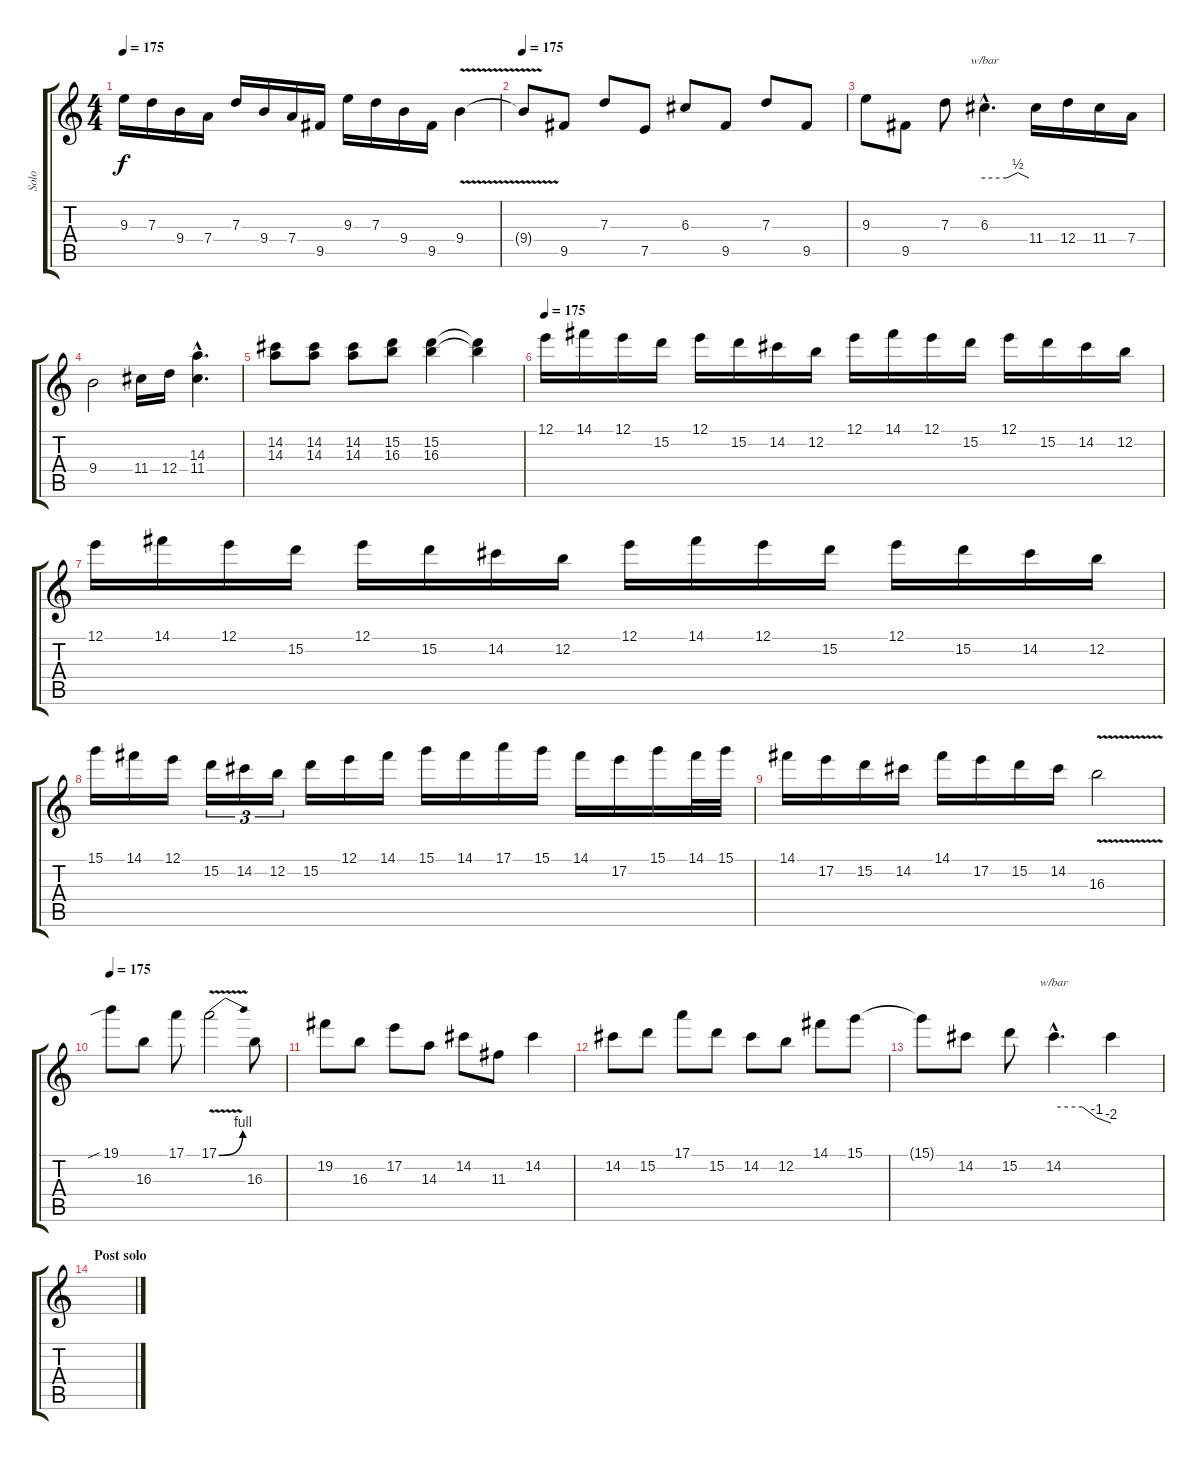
\track ("Solo" "Solo") {instrument distortionguitar}
\staff {score tabs}
\tuning (E4 B3 G3 D3 A2 E2) {hide}
\ts (4 4)
\tempo 175
\clef g2
\ks c
9.3.16{dy f} 7.3.16 9.4.16 7.4.16 7.3.16 9.4.16 7.4.16 9.5.16 9.3.16 7.3.16 9.4.16 9.5.16 9.4{v}.4 |
\tempo 175
9.4{t}.8 9.5.8 7.3.8 7.5.8 6.3.8 9.5.8 7.3.8 9.5.8 |
9.3.8 9.5.8 7.3.8 6.3{hac}.4{d tbe (custom default 0 0 30 0 45 2 60 0)} 11.4.16 12.4.16 11.4.16 7.4.16 |
9.4.2 11.4.16 12.4.16 (14.3{hac} 11.4{hac}).4{d} |
(14.2 14.3).8 (14.2 14.3).8 (14.2 14.3).8 (15.2 16.3).8 (15.2 16.3).4 (15.2{t} 16.3{t}).4 |
\tempo 175
12.1.16 14.1.16 12.1.16 15.2.16 12.1.16 15.2.16 14.2.16 12.2.16 12.1.16 14.1.16 12.1.16 15.2.16 12.1.16 15.2.16 14.2.16 12.2.16 |
12.1.16 14.1.16 12.1.16 15.2.16 12.1.16 15.2.16 14.2.16 12.2.16 12.1.16 14.1.16 12.1.16 15.2.16 12.1.16 15.2.16 14.2.16 12.2.16 |
15.1.16 14.1.16 12.1.16 15.2.16{tu (3 2)} 14.2.16{tu (3 2)} 12.2.16{tu (3 2)} 15.2.16 12.1.16 14.1.16 15.1.16 14.1.16 17.1.16 15.1.16 14.1.16 17.2.16 15.1.16 14.1.32 15.1.32 |
14.1.16 17.2.16 15.2.16 14.2.16 14.1.16 17.2.16 15.2.16 14.2.16 16.3{v}.2 |
\tempo 175
19.1{sib}.8 16.3.8 17.1.8 17.1{be (bend 0 0 60 4) v}.2 16.3.8 |
19.2.8 16.3.8 17.2.8 14.3.8 14.2.8 11.3.8 14.2.4 |
14.2.8 15.2.8 17.1.8 15.2.8 14.2.8 12.2.8 14.1.8 15.1.8 |
15.1{t}.8 14.2.8 15.2.8 14.2{hac}.4{d tbe (custom default 0 0 30 0 45 -4 60 -8)} 14.2{t}.4 |
\section ("" "Post solo")
